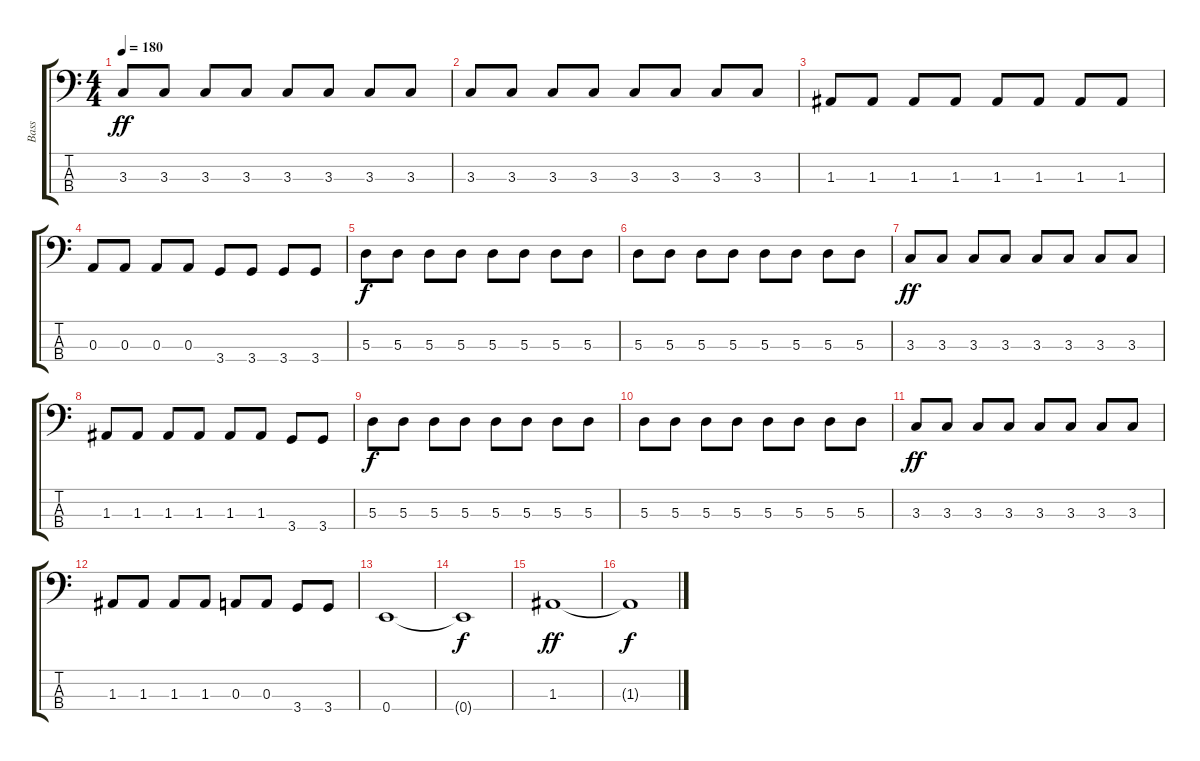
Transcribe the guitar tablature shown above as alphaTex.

\track ("Bass" "Bass") {instrument electricbassfinger}
\staff {score tabs}
\tuning (G2 D2 A1 E1) {hide}
\ts (4 4)
\tempo 180
\clef f4
\ks c
3.3.8{dy ff} 3.3.8 3.3.8 3.3.8 3.3.8 3.3.8 3.3.8 3.3.8 |
3.3.8 3.3.8 3.3.8 3.3.8 3.3.8 3.3.8 3.3.8 3.3.8 |
1.3.8 1.3.8 1.3.8 1.3.8 1.3.8 1.3.8 1.3.8 1.3.8 |
0.3.8 0.3.8 0.3.8 0.3.8 3.4.8 3.4.8 3.4.8 3.4.8 |
5.3.8{dy f} 5.3.8 5.3.8 5.3.8 5.3.8 5.3.8 5.3.8 5.3.8 |
5.3.8 5.3.8 5.3.8 5.3.8 5.3.8 5.3.8 5.3.8 5.3.8 |
3.3.8{dy ff} 3.3.8 3.3.8 3.3.8 3.3.8 3.3.8 3.3.8 3.3.8 |
1.3.8 1.3.8 1.3.8 1.3.8 1.3.8 1.3.8 3.4.8 3.4.8 |
5.3.8{dy f} 5.3.8 5.3.8 5.3.8 5.3.8 5.3.8 5.3.8 5.3.8 |
5.3.8 5.3.8 5.3.8 5.3.8 5.3.8 5.3.8 5.3.8 5.3.8 |
3.3.8{dy ff} 3.3.8 3.3.8 3.3.8 3.3.8 3.3.8 3.3.8 3.3.8 |
1.3.8 1.3.8 1.3.8 1.3.8 0.3.8 0.3.8 3.4.8 3.4.8 |
0.4.1 |
0.4{t}.1{dy f} |
1.3.1{dy ff} |
1.3{t}.1{dy f}
